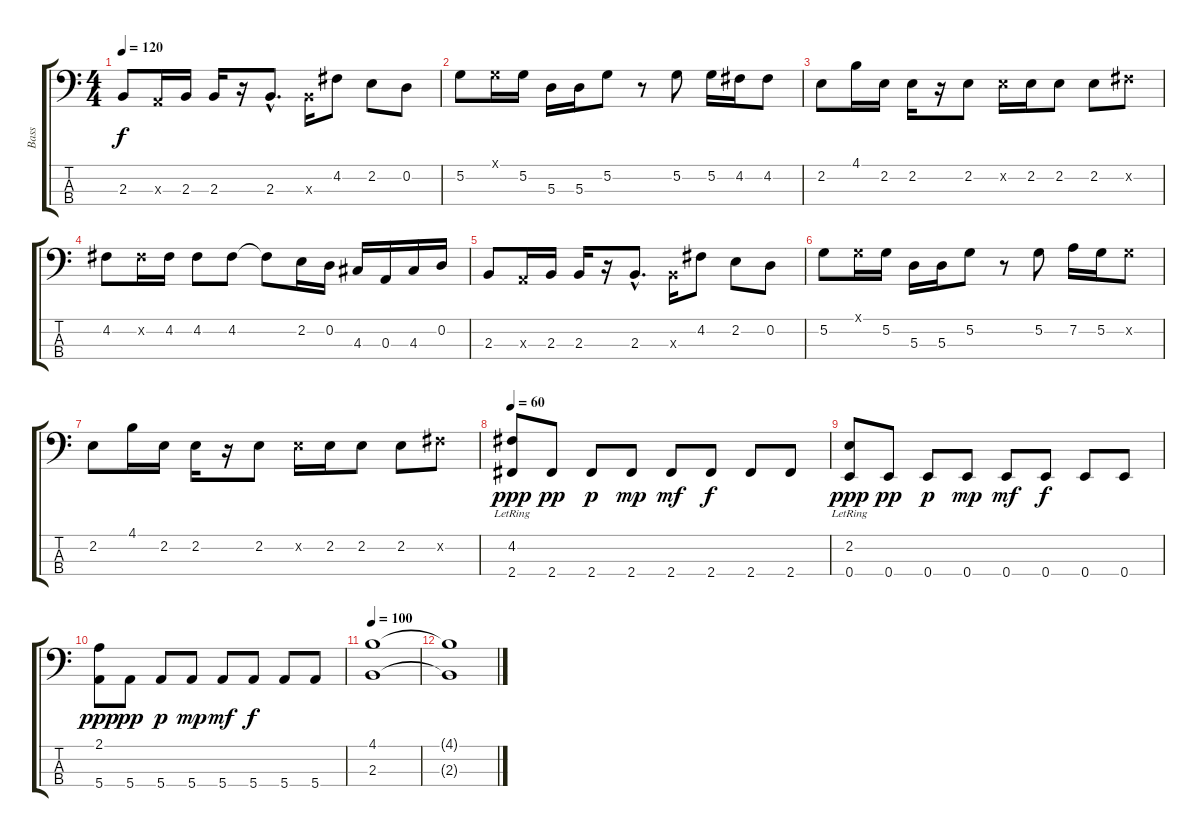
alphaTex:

\track ("Bass" "Bass") {instrument electricbassfinger}
\staff {score tabs}
\tuning (G2 D2 A1 E1) {hide}
\ts (4 4)
\tempo 120
\clef f4
\ks c
2.3.8{dy f} 0.3{x}.16 2.3.16 2.3.16 r.16 2.3{hac}.8{d} 2.3{x}.16 4.2.8 2.2.8 0.2.8 |
5.2.8 0.1{x}.16 5.2.16 5.3.16 5.3.16 5.2.8 r.8 5.2.8 5.2.16 4.2.16 4.2.8 |
2.2.8 4.1.16 2.2.16 2.2.16 r.16 2.2.8 2.2{x}.16 2.2.16 2.2.8 2.2.8 4.2{x}.8 |
4.2.8 4.2{x}.16 4.2.16 4.2.8 4.2.8 4.2{t}.8 2.2.16 0.2.16 4.3.16 0.3.16 4.3.16 0.2.16 |
2.3.8 0.3{x}.16 2.3.16 2.3.16 r.16 2.3{hac}.8{d} 2.3{x}.16 4.2.8 2.2.8 0.2.8 |
5.2.8 0.1{x}.16 5.2.16 5.3.16 5.3.16 5.2.8 r.8 5.2.8 7.2.16 5.2.16 5.2{x}.8 |
2.2.8 4.1.16 2.2.16 2.2.16 r.16 2.2.8 2.2{x}.16 2.2.16 2.2.8 2.2.8 4.2{x}.8 |
\tempo 60
(4.2{lr} 2.4).8{dy ppp} 2.4.8{dy pp} 2.4.8{dy p} 2.4.8{dy mp} 2.4.8{dy mf} 2.4.8{dy f} 2.4.8 2.4.8 |
(2.2{lr} 0.4).8{dy ppp} 0.4.8{dy pp} 0.4.8{dy p} 0.4.8{dy mp} 0.4.8{dy mf} 0.4.8{dy f} 0.4.8 0.4.8 |
(2.1 5.4).8{dy ppp} 5.4.8{dy pp} 5.4.8{dy p} 5.4.8{dy mp} 5.4.8{dy mf} 5.4.8{dy f} 5.4.8 5.4.8 |
\tempo 100
(4.1 2.3).1 |
(4.1{t} 2.3{t}).1
